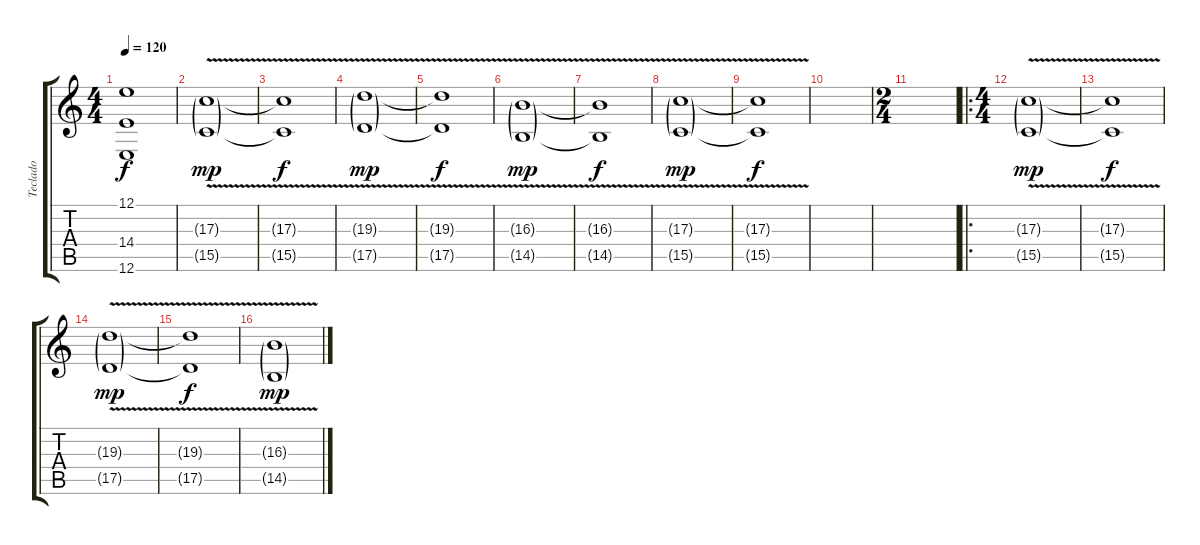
\track ("Teclado" "Teclado") {instrument stringensemble1}
\staff {score tabs}
\tuning (E4 B3 G3 D3 A2 E2) {hide}
\ts (4 4)
\tempo 120
\clef g2
\ks c
(12.1{t} 14.4{t} 12.6{t}).1{dy f} |
(17.3{v g} 15.5{v g}).1{dy mp} |
(17.3{t} 15.5{t}).1{dy f} |
(19.3{v g} 17.5{g}).1{dy mp} |
(19.3{t} 17.5{t}).1{dy f} |
(16.3{v g} 14.5{g}).1{dy mp} |
(16.3{t} 14.5{t}).1{dy f} |
(17.3{v g} 15.5{g}).1{dy mp} |
(17.3{t} 15.5{t}).1{dy f} |
|
\ts (2 4)
|
\ro
\ts (4 4)
(17.3{v g} 15.5{v g}).1{dy mp} |
(17.3{t} 15.5{t}).1{dy f} |
(19.3{v g} 17.5{g}).1{dy mp} |
(19.3{t} 17.5{t}).1{dy f} |
(16.3{v g} 14.5{g}).1{dy mp}
